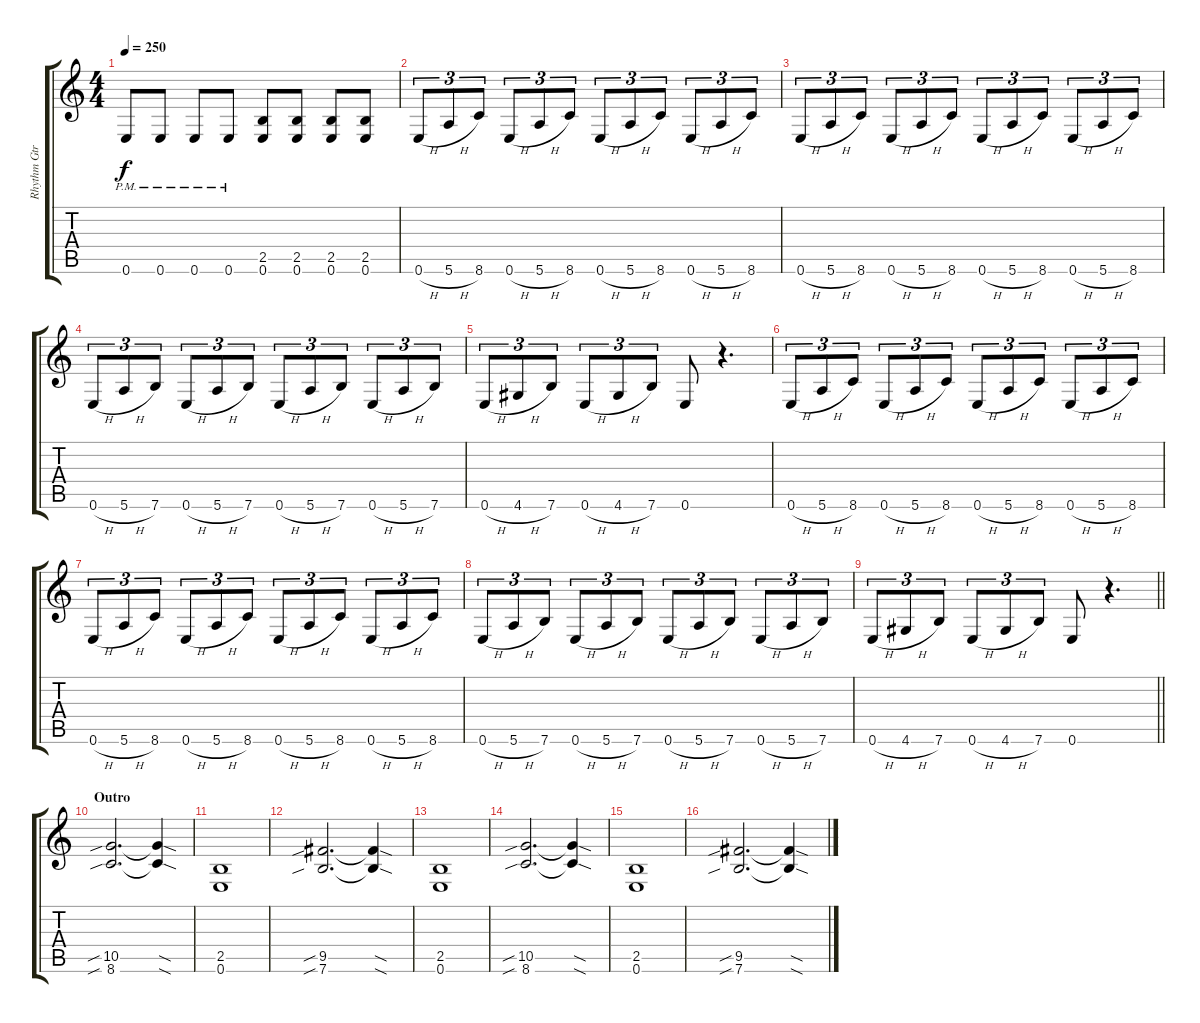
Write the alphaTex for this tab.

\track ("Rhythm Gtr." "Rhythm Gtr") {instrument distortionguitar}
\staff {score tabs}
\tuning (E4 B3 G3 D3 A2 E2) {hide}
\ts (4 4)
\tempo 250
\clef g2
\ks c
0.6{pm}.8{dy f} 0.6{pm}.8 0.6{pm}.8 0.6{pm}.8 (2.5 0.6).8 (2.5 0.6).8 (2.5 0.6).8 (2.5 0.6).8 |
0.6{h}.8{tu (3 2)} 5.6{h}.8{tu (3 2)} 8.6.8{tu (3 2)} 0.6{h}.8{tu (3 2)} 5.6{h}.8{tu (3 2)} 8.6.8{tu (3 2)} 0.6{h}.8{tu (3 2)} 5.6{h}.8{tu (3 2)} 8.6.8{tu (3 2)} 0.6{h}.8{tu (3 2)} 5.6{h}.8{tu (3 2)} 8.6.8{tu (3 2)} |
0.6{h}.8{tu (3 2)} 5.6{h}.8{tu (3 2)} 8.6.8{tu (3 2)} 0.6{h}.8{tu (3 2)} 5.6{h}.8{tu (3 2)} 8.6.8{tu (3 2)} 0.6{h}.8{tu (3 2)} 5.6{h}.8{tu (3 2)} 8.6.8{tu (3 2)} 0.6{h}.8{tu (3 2)} 5.6{h}.8{tu (3 2)} 8.6.8{tu (3 2)} |
0.6{h}.8{tu (3 2)} 5.6{h}.8{tu (3 2)} 7.6.8{tu (3 2)} 0.6{h}.8{tu (3 2)} 5.6{h}.8{tu (3 2)} 7.6.8{tu (3 2)} 0.6{h}.8{tu (3 2)} 5.6{h}.8{tu (3 2)} 7.6.8{tu (3 2)} 0.6{h}.8{tu (3 2)} 5.6{h}.8{tu (3 2)} 7.6.8{tu (3 2)} |
0.6{h}.8{tu (3 2)} 4.6{h}.8{tu (3 2)} 7.6.8{tu (3 2)} 0.6{h}.8{tu (3 2)} 4.6{h}.8{tu (3 2)} 7.6.8{tu (3 2)} 0.6.8 r.4{d} |
0.6{h}.8{tu (3 2)} 5.6{h}.8{tu (3 2)} 8.6.8{tu (3 2)} 0.6{h}.8{tu (3 2)} 5.6{h}.8{tu (3 2)} 8.6.8{tu (3 2)} 0.6{h}.8{tu (3 2)} 5.6{h}.8{tu (3 2)} 8.6.8{tu (3 2)} 0.6{h}.8{tu (3 2)} 5.6{h}.8{tu (3 2)} 8.6.8{tu (3 2)} |
0.6{h}.8{tu (3 2)} 5.6{h}.8{tu (3 2)} 8.6.8{tu (3 2)} 0.6{h}.8{tu (3 2)} 5.6{h}.8{tu (3 2)} 8.6.8{tu (3 2)} 0.6{h}.8{tu (3 2)} 5.6{h}.8{tu (3 2)} 8.6.8{tu (3 2)} 0.6{h}.8{tu (3 2)} 5.6{h}.8{tu (3 2)} 8.6.8{tu (3 2)} |
0.6{h}.8{tu (3 2)} 5.6{h}.8{tu (3 2)} 7.6.8{tu (3 2)} 0.6{h}.8{tu (3 2)} 5.6{h}.8{tu (3 2)} 7.6.8{tu (3 2)} 0.6{h}.8{tu (3 2)} 5.6{h}.8{tu (3 2)} 7.6.8{tu (3 2)} 0.6{h}.8{tu (3 2)} 5.6{h}.8{tu (3 2)} 7.6.8{tu (3 2)} |
\barLineRight lightlight
0.6{h}.8{tu (3 2)} 4.6{h}.8{tu (3 2)} 7.6.8{tu (3 2)} 0.6{h}.8{tu (3 2)} 4.6{h}.8{tu (3 2)} 7.6.8{tu (3 2)} 0.6.8 r.4{d} |
\section ("" "Outro")
(10.5{sib} 8.6{sib}).2{d} (10.5{sod t} 8.6{sod t}).4 |
(2.5 0.6).1 |
(9.5{sib} 7.6{sib}).2{d} (9.5{sod t} 7.6{sod t}).4 |
(2.5 0.6).1 |
(10.5{sib} 8.6{sib}).2{d} (10.5{sod t} 8.6{sod t}).4 |
(2.5 0.6).1 |
(9.5{sib} 7.6{sib}).2{d} (9.5{sod t} 7.6{sod t}).4
